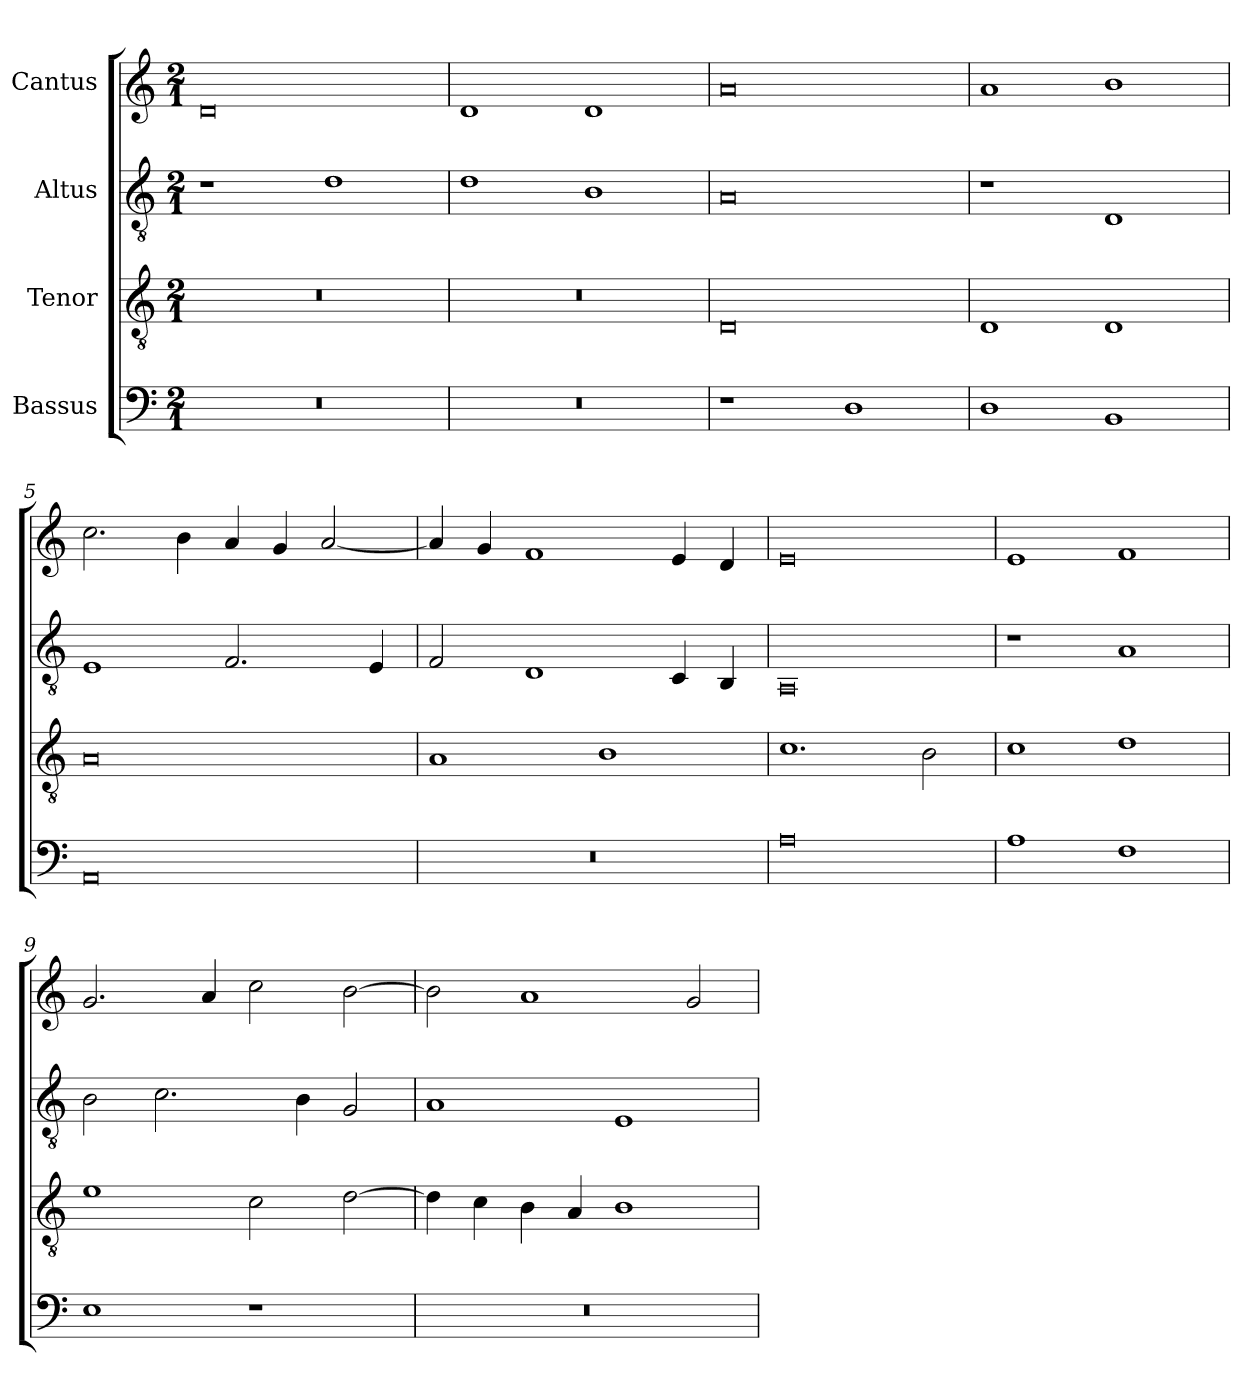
**kern	**kern	**kern	**kern
*part4	*part3	*part2	*part1
*staff4	*staff3	*staff2	*staff1
*I"Bassus	*I"Tenor	*I"Altus	*I"Cantus
!!LO:PB:g=z
*clefF4	*clefGv2	*clefGv2	*clefG2
*	*ITrd7c12	*ITrd7c12	*
*k[]	*k[]	*k[]	*k[]
*C:	*C:	*C:	*C:
*M2/1	*M2/1	*M2/1	*M2/1
*MM320	*MM320	*MM320	*MM320
=1	=1	=1	=1
!LO:N:vis=1	!LO:N:vis=1	!	!
0r	0r	1r	0di
.	.	1Di	.
=2	=2	=2	=2
!LO:N:vis=1	!LO:N:vis=1	!	!
0r	0r	1Di	1di
.	.	1BBi	1di
=3	=3	=3	=3
1r	0DDi	0AAi	0ai
1Di	.	.	.
=4	=4	=4	=4
1Di	1DDi	1r	1ai
1BBi	1DDi	1DDi	1bi
=5	=5	=5	=5
0AAi	0AAi	1EEi	2.cci\
.	.	.	4bi\
.	.	2.FFi/	4ai/
.	.	.	4gi/
.	.	.	[<2ai/
.	.	4EEi/	.
=6	=6	=6	=6
!LO:N:vis=1	!	!	!
0r	1AAi	2FFi/	4ai/]
.	.	.	4gi/
.	.	1DDi	1fi
.	1BBi	.	.
.	.	4CCi/	4ei/
.	.	4BBBi/	4di/
!!LO:LB:g=z
=7	=7	=7	=7
0Ai	1.Ci	0AAAi	0ei
.	2BBi\	.	.
=8	=8	=8	=8
1Ai	1Ci	1r	1ei
1Fi	1Di	1AAi	1fi
=9	=9	=9	=9
1Ei	1Ei	2BBi\	2.gi/
.	.	2.Ci\	.
.	.	.	4ai/
1r	2Ci\	.	2cci\
.	.	4BBi\	.
.	[>2Di\	2GGi/	[>2bi\
=10	=10	=10	=10
!LO:N:vis=1	!	!	!
0r	4Di\]	1AAi	2bi\]
.	4Ci\	.	.
.	4BBi\	.	1ai
.	4AAi/	.	.
.	1BBi	1EEi	.
.	.	.	2gi/
=	=	=	=
*-	*-	*-	*-
